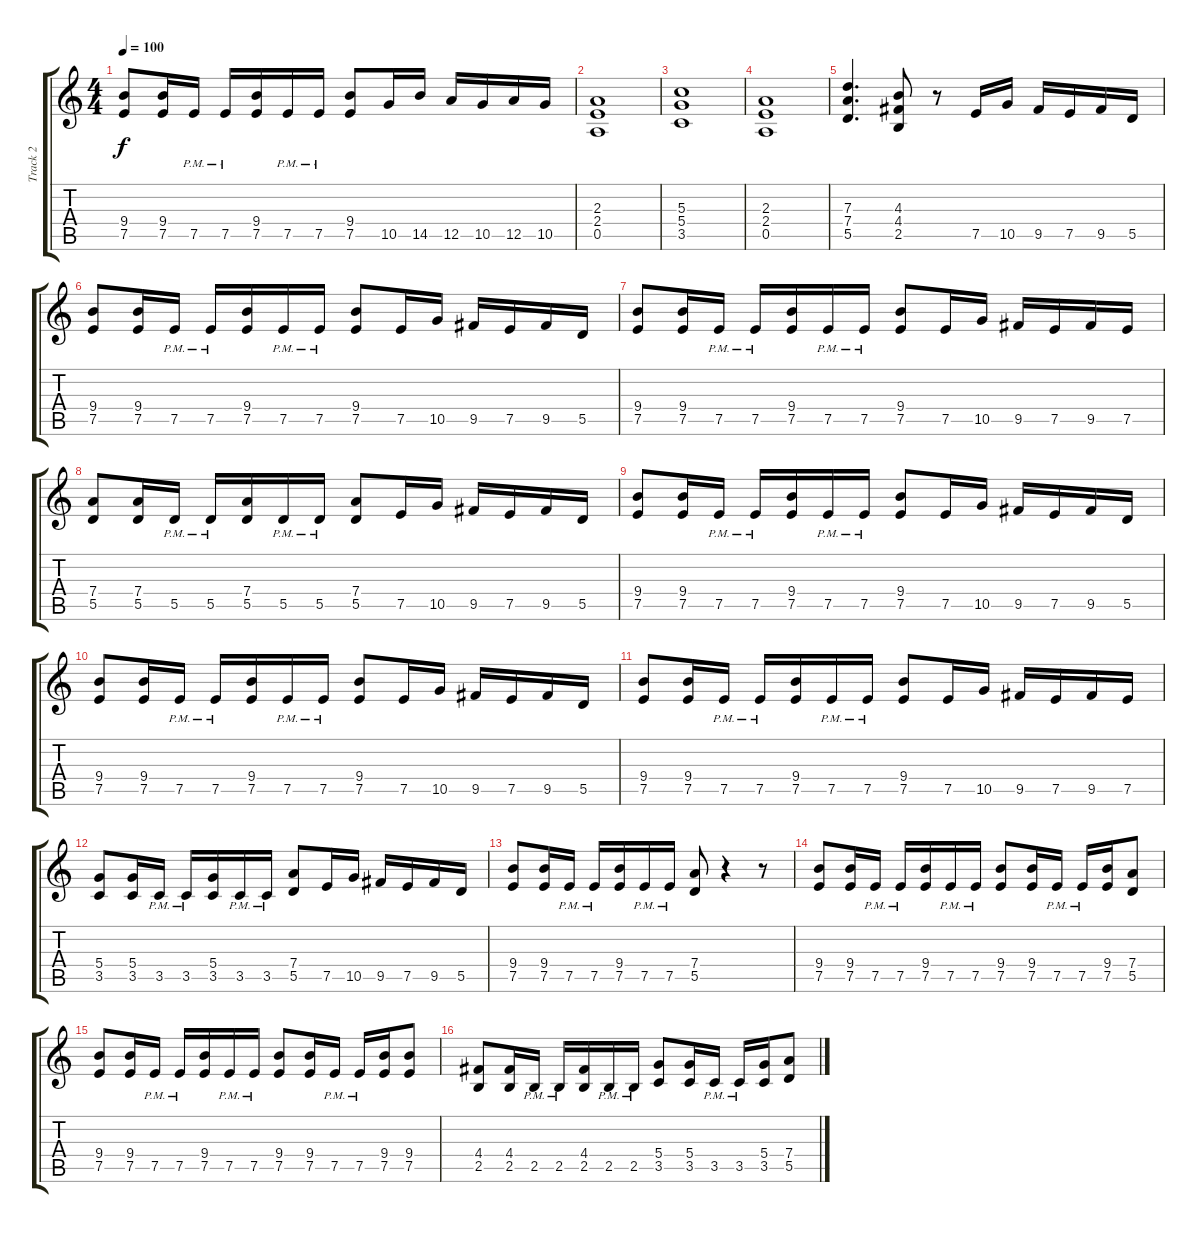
\track ("Track 2" "Track 2") {instrument distortionguitar}
\staff {score tabs}
\tuning (E4 B3 G3 D3 A2 E2) {hide}
\ts (4 4)
\tempo 100
\clef g2
\ks c
(9.4 7.5).8{dy f} (9.4 7.5).16 7.5{pm}.16 7.5{pm}.16 (9.4 7.5).16 7.5{pm}.16 7.5{pm}.16 (9.4 7.5).8 10.5.16 14.5.16 12.5.16 10.5.16 12.5.16 10.5.16 |
(2.3 2.4 0.5).1 |
(5.3 5.4 3.5).1 |
(2.3 2.4 0.5).1 |
(7.3 7.4 5.5).4{d} (4.3 4.4 2.5).8 r.8 7.5.16 10.5.16 9.5.16 7.5.16 9.5.16 5.5.16 |
(9.4 7.5).8 (9.4 7.5).16 7.5{pm}.16 7.5{pm}.16 (9.4 7.5).16 7.5{pm}.16 7.5{pm}.16 (9.4 7.5).8 7.5.16 10.5.16 9.5.16 7.5.16 9.5.16 5.5.16 |
(9.4 7.5).8 (9.4 7.5).16 7.5{pm}.16 7.5{pm}.16 (9.4 7.5).16 7.5{pm}.16 7.5{pm}.16 (9.4 7.5).8 7.5.16 10.5.16 9.5.16 7.5.16 9.5.16 7.5.16 |
(7.4 5.5).8 (7.4 5.5).16 5.5{pm}.16 5.5{pm}.16 (7.4 5.5).16 5.5{pm}.16 5.5{pm}.16 (7.4 5.5).8 7.5.16 10.5.16 9.5.16 7.5.16 9.5.16 5.5.16 |
(9.4 7.5).8 (9.4 7.5).16 7.5{pm}.16 7.5{pm}.16 (9.4 7.5).16 7.5{pm}.16 7.5{pm}.16 (9.4 7.5).8 7.5.16 10.5.16 9.5.16 7.5.16 9.5.16 5.5.16 |
(9.4 7.5).8 (9.4 7.5).16 7.5{pm}.16 7.5{pm}.16 (9.4 7.5).16 7.5{pm}.16 7.5{pm}.16 (9.4 7.5).8 7.5.16 10.5.16 9.5.16 7.5.16 9.5.16 5.5.16 |
(9.4 7.5).8 (9.4 7.5).16 7.5{pm}.16 7.5{pm}.16 (9.4 7.5).16 7.5{pm}.16 7.5{pm}.16 (9.4 7.5).8 7.5.16 10.5.16 9.5.16 7.5.16 9.5.16 7.5.16 |
(5.4 3.5).8 (5.4 3.5).16 3.5{pm}.16 3.5{pm}.16 (5.4 3.5).16 3.5{pm}.16 3.5{pm}.16 (7.4 5.5).8 7.5.16 10.5.16 9.5.16 7.5.16 9.5.16 5.5.16 |
(9.4 7.5).8 (9.4 7.5).16 7.5{pm}.16 7.5{pm}.16 (9.4 7.5).16 7.5{pm}.16 7.5{pm}.16 (7.4 5.5).8 r.4 r.8 |
(9.4 7.5).8 (9.4 7.5).16 7.5{pm}.16 7.5{pm}.16 (9.4 7.5).16 7.5{pm}.16 7.5{pm}.16 (9.4 7.5).8 (9.4 7.5).16 7.5{pm}.16 7.5{pm}.16 (9.4 7.5).16 (7.4 5.5).8 |
(9.4 7.5).8 (9.4 7.5).16 7.5{pm}.16 7.5{pm}.16 (9.4 7.5).16 7.5{pm}.16 7.5{pm}.16 (9.4 7.5).8 (9.4 7.5).16 7.5{pm}.16 7.5{pm}.16 (9.4 7.5).16 (9.4 7.5).8 |
(4.4 2.5).8 (4.4 2.5).16 2.5{pm}.16 2.5{pm}.16 (4.4 2.5).16 2.5{pm}.16 2.5{pm}.16 (5.4 3.5).8 (5.4 3.5).16 3.5{pm}.16 3.5{pm}.16 (5.4 3.5).16 (7.4 5.5).8
